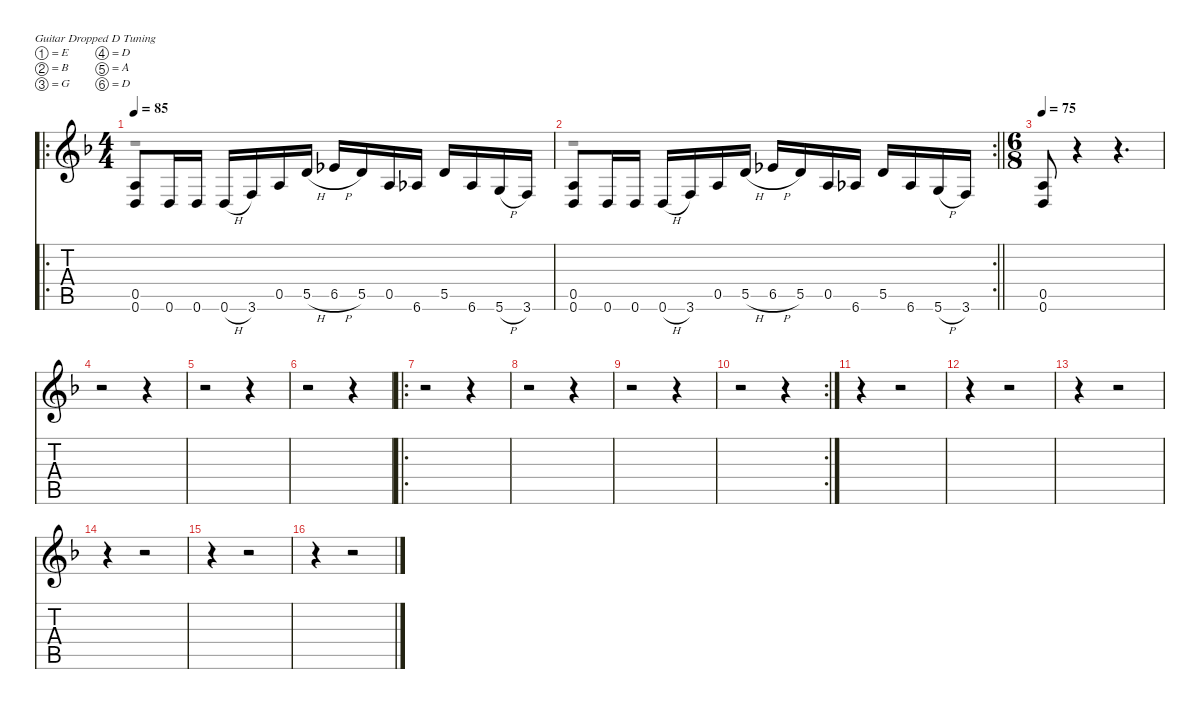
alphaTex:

\defaultSystemsLayout 4
\hideDynamics
\bracketExtendMode nobrackets
\singleTrackTrackNamePolicy hidden
\multiTrackTrackNamePolicy hidden
\firstSystemTrackNameMode fullname
\firstSystemTrackNameOrientation horizontal
\otherSystemsTrackNameOrientation horizontal
\track ("Guitar 2" "Guitar 2") {instrument distortionguitar}
\staff {score tabs}
\tuning (E4 B3 G3 D3 A2 D2)
\voice
\ro
\ts (4 4)
\tempo 85
\clef g2
\ks f
(0.5{acc forcenatural} 0.6{acc forcenatural}).8{dy f beam Up} 0.6{acc forcenatural}.16{beam Up} 0.6{acc forcenatural}.16{beam Up} 0.6{h acc forcenatural}.16{beam Up} 3.6{acc forcenatural}.16{beam Up} 0.5{acc forcenatural}.16{beam Up} 5.5{h acc forcenatural}.16{beam Up} 6.5{h acc b}.16{beam Up} 5.5{acc forcenatural}.16{beam Up} 0.5{acc forcenatural}.16{beam Up} 6.6{acc b}.16{beam Up} 5.5{acc forcenatural}.16{beam Up} 6.6{acc b}.16{beam Up} 5.6{h acc forcenatural}.16{beam Up} 3.6{acc forcenatural}.16{beam Up} |
\rc 2
\barLineRight lightlight
(0.5{acc forcenatural} 0.6{acc forcenatural}).8{beam Up} 0.6{acc forcenatural}.16{beam Up} 0.6{acc forcenatural}.16{beam Up} 0.6{h acc forcenatural}.16{beam Up} 3.6{acc forcenatural}.16{beam Up} 0.5{acc forcenatural}.16{beam Up} 5.5{h acc forcenatural}.16{beam Up} 6.5{h acc b}.16{beam Up} 5.5{acc forcenatural}.16{beam Up} 0.5{acc forcenatural}.16{beam Up} 6.6{acc b}.16{beam Up} 5.5{acc forcenatural}.16{beam Up} 6.6{acc b}.16{beam Up} 5.6{h acc forcenatural}.16{beam Up} 3.6{acc forcenatural}.16{beam Up} |
\ts (6 8)
\beaming (8 2 2 2 2)
\tempo 75
(0.5{acc forcenatural} 0.6{acc forcenatural}).8{beam Up} r.4{beam Up} r.4{d beam Up} |
r.2{beam Down} r.4{beam Down} |
r.2{beam Down} r.4{beam Down} |
r.2{beam Down} r.4{beam Down} |
\ro
r.2{beam Down} r.4{beam Down} |
r.2{beam Down} r.4{beam Down} |
r.2{beam Down} r.4{beam Down} |
\rc 2
r.2{beam Down} r.4{beam Down} |
r.4{beam Down} r.2{beam Down} |
r.4{beam Down} r.2{beam Down} |
r.4{beam Down} r.2{beam Down} |
r.4{beam Down} r.2{beam Down} |
r.4{beam Down} r.2{beam Down} |
r.4{beam Down} r.2{beam Down}
\voice
\clef g2
\ottava regular
\simile none
\ks f
r.1{dy f beam Down} |
\barLineRight lightlight
r.1{beam Down} |
|
|
|
|
|
|
|
|
|
|
|
|
|
